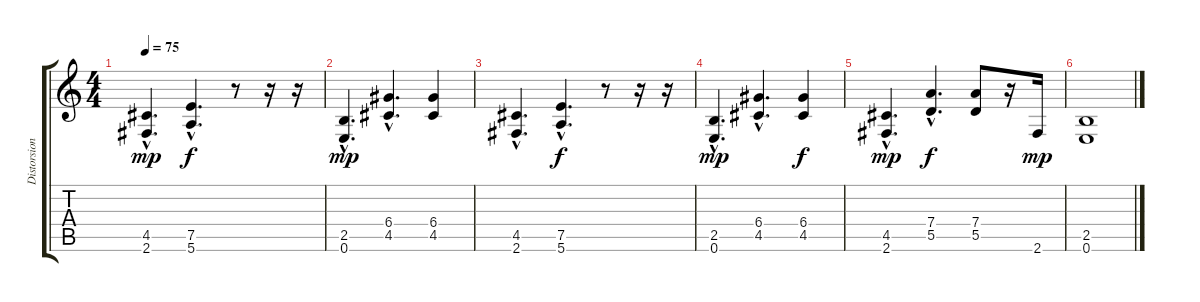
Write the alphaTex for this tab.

\track ("Distorsion rythm" "Distorsion") {instrument distortionguitar}
\staff {score tabs}
\tuning (E4 B3 G3 D3 A2 E2) {hide}
\ts (4 4)
\tempo 75
\clef g2
\ks c
(4.5{hac} 2.6{hac}).4{d dy mp} (7.5{hac} 5.6{hac}).4{d dy f} r.8 r.16 r.16 |
(2.5{hac} 0.6{hac}).4{d dy mp} (6.4{hac} 4.5{hac}).4{d} (6.4 4.5).4 |
(4.5{hac} 2.6{hac}).4{d} (7.5{hac} 5.6{hac}).4{d dy f} r.8 r.16 r.16 |
(2.5{hac} 0.6{hac}).4{d dy mp} (6.4{hac} 4.5{hac}).4{d} (6.4 4.5).4{dy f} |
(4.5{hac} 2.6{hac}).4{d dy mp} (7.4{hac} 5.5{hac}).4{d dy f} (7.4 5.5).8 r.16 2.6.16{dy mp} |
(2.5 0.6).1
